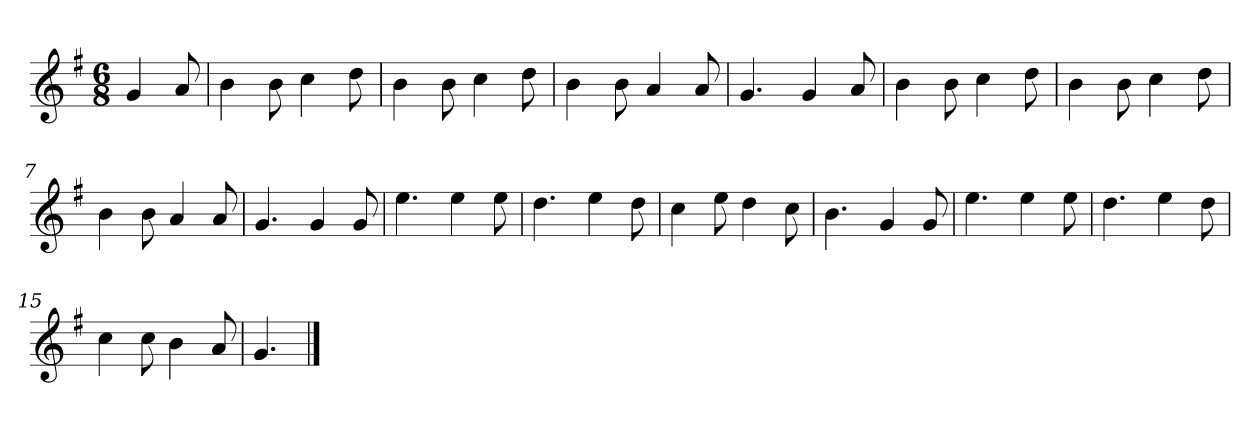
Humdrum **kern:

**kern
*part1
*staff1
*k[f#]
*M6/8
*MM120
=
4g
8a
=1
4b
8b
4cc
8dd
=2
4b
8b
4cc
8dd
=3
4b
8b
4a
8a
=4
4.g
4g
8a
=5
4b
8b
4cc
8dd
=6
4b
8b
4cc
8dd
=7
4b
8b
4a
8a
=8
4.g
4g
8g
=9
4.ee
4ee
8ee
=10
4.dd
4ee
8dd
=11
4cc
8ee
4dd
8cc
=12
4.b
4g
8g
=13
4.ee
4ee
8ee
=14
4.dd
4ee
8dd
=15
4cc
8cc
4b
8a
=16
4.g
==
*-
